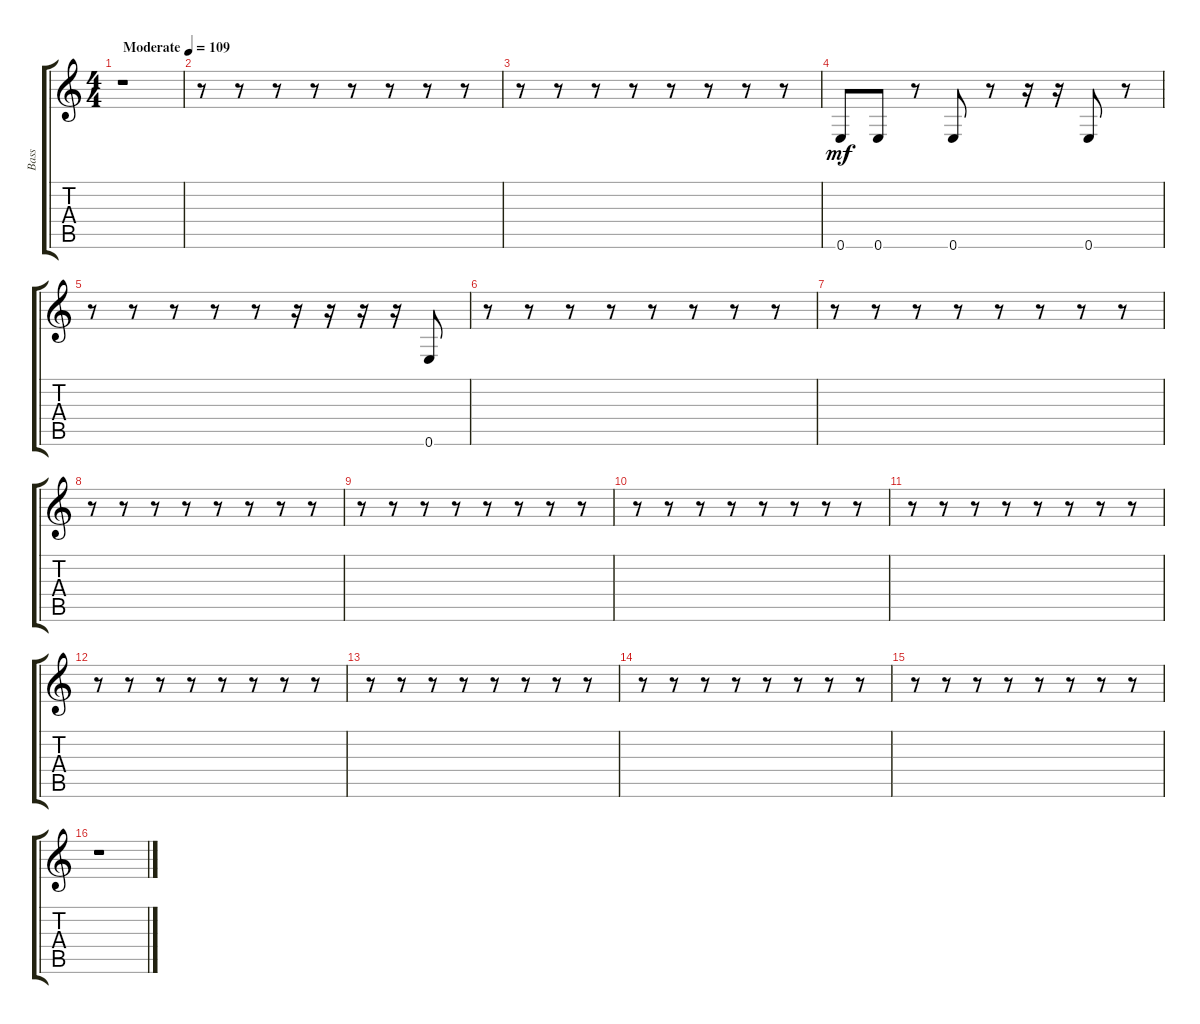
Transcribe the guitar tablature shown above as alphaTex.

\track ("Bass" "Bass") {instrument fretlessbass}
\staff {score tabs}
\tuning (E4 B3 G3 D3 A2 E2) {hide}
\ts (4 4)
\tempo (109 "Moderate")
\clef g2
\ks c
r.1{dy mf instrument fretlessbass} |
r.8 r.8 r.8 r.8 r.8 r.8 r.8 r.8 |
r.8 r.8 r.8 r.8 r.8 r.8 r.8 r.8 |
0.6.8 0.6.8 r.8 0.6.8 r.8 r.16 r.16 0.6.8 r.8 |
r.8 r.8 r.8 r.8 r.8 r.16 r.16 r.16 r.16 0.6.8 |
r.8 r.8 r.8 r.8 r.8 r.8 r.8 r.8 |
r.8 r.8 r.8 r.8 r.8 r.8 r.8 r.8 |
r.8 r.8 r.8 r.8 r.8 r.8 r.8 r.8 |
r.8 r.8 r.8 r.8 r.8 r.8 r.8 r.8 |
r.8 r.8 r.8 r.8 r.8 r.8 r.8 r.8 |
r.8 r.8 r.8 r.8 r.8 r.8 r.8 r.8 |
r.8 r.8 r.8 r.8 r.8 r.8 r.8 r.8 |
r.8 r.8 r.8 r.8 r.8 r.8 r.8 r.8 |
r.8 r.8 r.8 r.8 r.8 r.8 r.8 r.8 |
r.8 r.8 r.8 r.8 r.8 r.8 r.8 r.8 |
r.1
